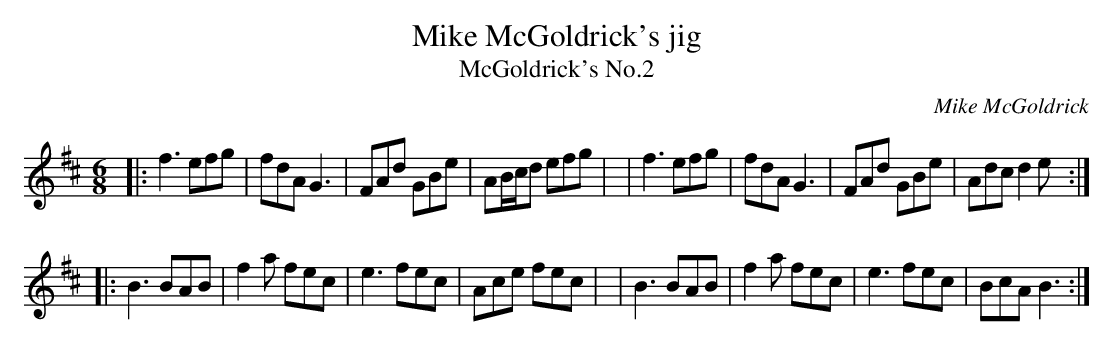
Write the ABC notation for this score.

X:1
T: Mike McGoldrick's jig
T: McGoldrick's No.2
C: Mike McGoldrick
M: 6/8
L: 1/8
K: D	% and Bm
|: f3 efg | fdA G3  | FAd GBe | AB/c/d efg |\
|  f3 efg | fdA G3  | FAd GBe | Adc d2e :|
|: B3 BAB | f2a fec | e3  fec | Ace fec |\
|  B3 BAB | f2a fec | e3  fec | BcA B3 :|
